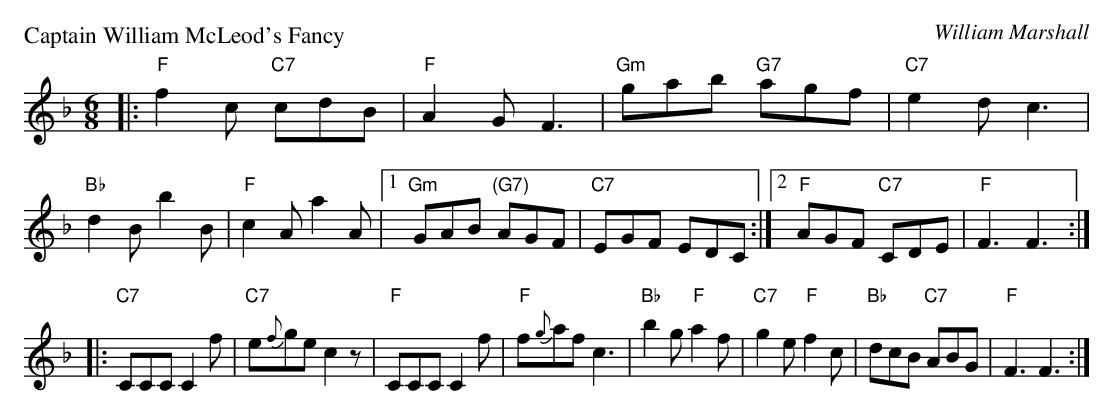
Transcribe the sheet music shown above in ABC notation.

X:1
P: Captain William McLeod's Fancy
C: William Marshall
M: 6/8
L: 1/8
K: F
|: "F"f2c "C7"cdB | "F"A2G F3  |  "Gm"gab "G7"agf | "C7"e2d c3 \
| "Bb"d2B b2B | "F"c2A a2A |1 "Gm"GAB "(G7)"AGF | "C7"EGF EDC \
                          :|2  "F"AGF "C7"CDE |  "F"F3  F3 :|
|:"C7"CCC C2f | "C7"e{f}ge c2z | "F"CCC C2f | "F"f{g}af c3 \
| "Bb"b2g "F"a2f | "C7"g2e "F"f2c | "Bb"dcB "C7"ABG | "F"F3 F3 :|
